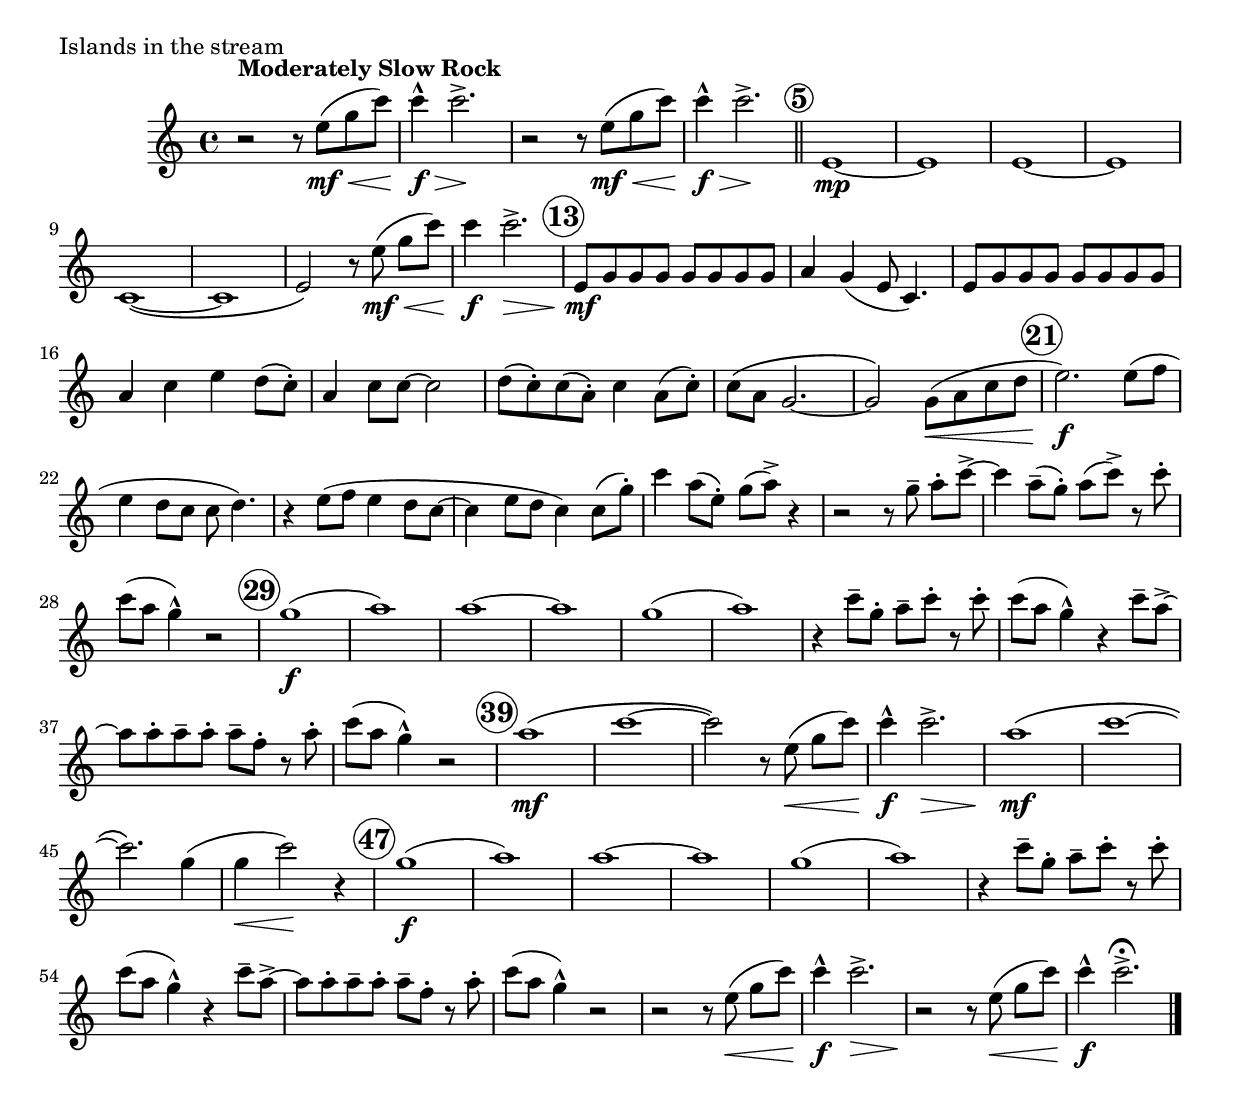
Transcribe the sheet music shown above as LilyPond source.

\version "2.18.0"
% When ready to include in collection:	1. Comment out top section with \Include file(s)
%					2. \midi section if present.
%Comment out from here
%{
\include "../../../Includes/Polis_format.ily"

%...to here
%}
  \score {

    % Svenska Polisens Marscher: 1. Islands in the stream   
    \relative c'' { 
    	    \key c \major \time 4/4 
    	    \compressFullBarRests
    	    \set Score.markFormatter = #format-mark-circle-barnumbers
    	    r2^\markup {\bold {Moderately Slow Rock}} r8 e\mf\< (g c) 
    	    c4-^\f\> c2.->\! |r2 r8 e,\mf\< (g c) |c4-^\f\> c2.->\! \bar "||"

%Rehearsal mark bar 5    	    
    	    \mark \default
    	    e,,1~\mp |e |e~ |e |c~\( |c |e2\) r8 e'\mf\noBeam\< ( g c) 
    	    c4\f c2.->\> 
    	    
%Rehearsal mark bar 13    	    
    	    \mark \default
    	    e,,8\mf g g g g g g g |a4 g (e8 c4.) |e8 g g g g g g g 
    	    a4 c e d8 (c-.)
    	    a4 c8 c~ c2 |d8 (c-.) c (a-.) c4 a8 (c-.) |c\( a g2.~ 
    	    g2\) g8\< (a c d |
    	    
%Rehearsal mark bar 21    	    
    	    \mark \default
    	    e2.\f) e8 (f | e4 d8 c c d4.) |r4 e8 ([f] e4 d8 c~ 
    	    c4 e8 d c4) c8 (g'-.) |c4 a8 (e-.) g (a->) r4 |r2 r8 g--\noBeam a-. c~->
    	    c4 a8-- (g-.) a (c->) r c-. |c (a g4-^) r2
    	    
%Rehearsal mark bar 29    	    
    	    \mark \default
    	    g1\f ( |a) |a~ |a |g ( |a) |r4 c8-- g-. a-- c-. r c-. 
    	    c (a g4-^) r c8-- a~-> |a a-. a-- a-. a-- f-. r a-. |c (a g4-^) r2
    	    
%Rehearsal mark bar 39    	    
    	    \mark \default
    	    a1\mf \( |c~ |c2\) r8 e,\noBeam\< (g c) |c4-^\f c2.->\> |a1\mf \( |c~ 
    	    c2.\) g4 ( |g\< c2)\! r4 
    	    
%Rehearsal mark bar 47   	    
    	    \mark \default
    	    g1\f ( |a) |a~ |a |g ( |a) |r4 c8-- g-. a-- c-. r c-. 
    	    c (a g4-^) r c8-- a~-> |a a-. a-- a-. a-- f-. r a-. |c (a g4-^) r2
    	    r2 r8 e\noBeam\< (g c) |c4-^\f c2.->\> <>\! |r2 r8 e,\noBeam\< (g c) 
    	    c4-^\f c2.->\fermata \bar "|." 
    }%end relative
    \header {
    	    piece = "Islands in the stream"
    	    composer = "Barry Gibb, Maurice Gibb & Robin Gibb"
    	}
  }%end score
